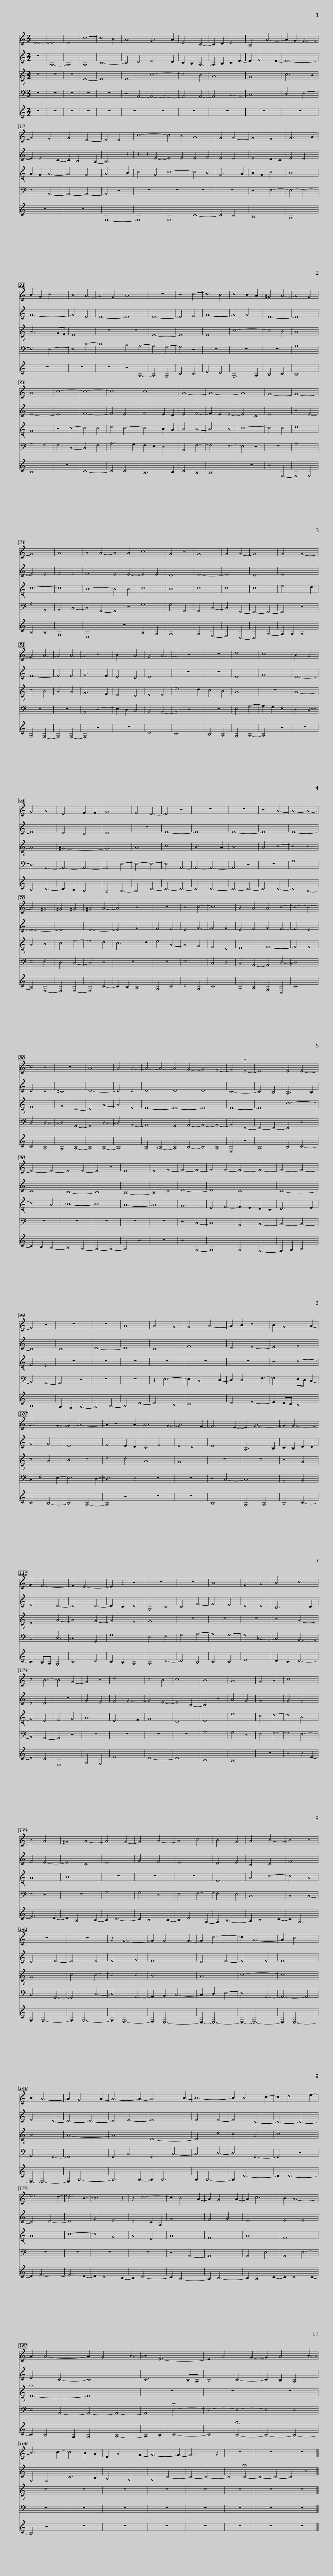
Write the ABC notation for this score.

X:1
%%score 1 2 3 4 5
L:1/8
M:2/2
I:linebreak $
K:C
V:1 treble
V:2 treble
V:3 treble-8
V:4 bass
V:5 treble
V:1
 E8- | E8 | E8 | c8- | c4 B4 | %5
 A8 | G6 A2 | E4 C4- | C2 D2 E4 | A,4 A4- | %10
 A2 G2 G4- |$ G4 F4 | G4 E4- | E4 E4 | c8- | %15
 c4 B4 | A8 | G4 G4- | G4 F4 | G6 A2 | %20
 B2 G2 c4 |$ B4 A4- | A4 G4 | A8 | z8 | %25
 z4 c4- | c4 B4 | c4 B2 A2 | ^G4 A4- | A4 G4 | %30
 A8 | c8- | c8- | c8 |$ c8 | %35
 A8- | A8- | A8 | G8- | G8- | %40
 G8 | A8 | A4 A4- | A4 A4 | c8 | %45
 G4 z4 | G8 |$ G4 G4- | G8 | G4 G4- | %50
 G4 A4- | A4 A4- | A4 c4 | B4 A4 | G4 A4- | %55
 A4 z4 | z8 | d8 | c8 |$ B4 A4 | %60
 G4 A4 | E4 F2 F2 | G8 | F4 E4- | E4 z4 | %65
 z8 | z8 | z4 A4- | A4- A4- | A4 ^G4 | %70
 ^G4 ^G4 |$ ^G4 A4- | A4 z4 | z8 | z4 c4- | %75
 c8 | B4 A4 | A4 c4- | c4- c4- | c4 z4 | %80
 z8 | A8 | A4 A4- |$ A4- A4- | A4 G4- | %85
 G4 F4- | F4 E4- | E8 | E4 E4- | E4- E4- | %90
 E4 E4- | E4 z4 | E8 | E4 F4- | F4- F4- |$ %95
 F4 F4- | F4- F4- | F4- F4- | F4 z4 | z8 | %100
 z8 | A8 | A4 G4 | G4 A4- | A2 B2 c4 |$ %105
 B2 G4 A2- | A6 G2- | G2 A6- | A2 z4 A2- | A6 G2- | %110
 G6 F2- | F6 E2- | E2 G6- | G2 G6- |$ G2 F6- | %115
 F2 E6- | E2 z2 z4 | z8 | z8 | B8 | %120
 G4 A4 | B4 c4 | c4 B4- | B4 G4- | G4 z4 |$ %125
 d8 | c4 B4 | c8 | B8 | A8 | %130
 G4 A4 | c8 | B4 A4 | ^G4 A4- | A4 G4- | %135
 G4 A4- |$ A4 c4 | B4 G4 | A4 B4- | B4 z4 | %140
 z8 | z8 | z2 G6- | G2 G4 G2- | G2 d6- | %145
 d2 A6- |$ A2 c6 | B2 A6- | A2 G4 A2- | A6- A2- | %150
 A6 B2- | B8- | B2 B4 c2- | c2 d4 e2- | e6 d2- | %155
 d6 B2- |$ B6 z2 | z2 c6- | c2 B4 A2- | A2 G4 A2- | %160
 A2 c6 | B2 A6- | A2 A6- | A2 G4 B2- |$ B2 E6- | %165
 E2 A4 G2- | G2 A4 B2- | B6 c2- | c4 B2 A2 | E2 A4 G2- | %170
 G6- G2- | G6 z2 | z8 | z8 |$ z8 |] %175
V:2
 z8 | A,8- | A,8 | A,8 | C8- | %5
 C4 D4 | E6 D2 | C2 B,2 A,4- | A,2 B,2 C2 E2- | E2 F4 E2- | %10
 E8- |$ E2 E4 C2- | C2 B,4 A,2- | A,6 z2 | z2 z2 E4- | %15
 E4 E4 | E4 F4 | E4 D4 | E4 D2 C2 | E4 D4 | %20
 G8- |$ G4 E4 | E8- | E8 | E8- | %25
 E4 F4 | G8- | G4 G4 | E8- | E8 | %30
 E8- | E8 | F8- | F4 E4 |$ F4 E2 D2 | %35
 E4 F4- | F2 E2 E4- | E4 C4 | E8 | z4 E4- | %40
 E4 E4 | F4 F4 | F8 | E4 E4- | E4 E4 | %45
 D8 | E8- |$ E8 | D8 | E8 | %50
 F8- | F4 F4 | G6 F2 | E4 D4 | E8 | %55
 z8 | z8 | E8 | G8 |$ E8- | %60
 E8 | D4 C4 | D8 | z8 | E8- | %65
 E8 | E8- | E8 | E8- | E8- | %70
 E8 |$ E8- | E4 G4 | F4 F4 | E4 G4- | %75
 G4 G4 | E4 F4 | G4 F4- | F4 E4 | D4 D4 | %80
 ^C8 | D8- | D4 D4 |$ D8 | D8 | %85
 D8 | C8- | C4 B,4 | A,6 B,2 | C8 | %90
 B,8- | B,8 | A,8- | A,4 C4 | D8- |$ %95
 D8 | C8 | C8- | C8 | C8 | %100
 D8- | D8 | C8 | F8 | D4 E4- |$ %105
 E4 F4 | G4 G4 | E8 | F4 E2 D2 | C4 F4 | %110
 E4 D4 | E8 | A,6 B,2 | C2 B,2 D2 D2 |$ E4 D4- | %115
 D4 D4- | D2 C2 D4 | G,4 C4 | C4 F4- | F4 E4 | %120
 D4 D4 | B,6 C2 | D4 D4 | z8 | G4 E4 |$ %125
 F4 G4- | G4 E4- | E4 B,4- | B,4 z4 | A4 G4 | %130
 G8 | G4 F4 | F4 E4- | E4 C4 | E8 | %135
 G4 F4 |$ E8 | D4 E4 | B,4 C4 | F8 | %140
 D4 E4- | E4 E4 | E4 F4 | E8 | D4 E4- | %145
 E4 E4 |$ E8 | E4 D4- | D4- D4- | D4 E4- | %150
 E8 | E4 E4- | E4 C4- | C4- C4- | C4 D4- | %155
 D8 |$ G4 E4 | D4 C2 G,2 | G8 | F4 G4 | %160
 E8 | E4 E4 | E4 C4- | C8 |$ C6 B,A, | %165
 B,4 C4- | C2 B,2 A,4 | F,4 F,4 | C6 B,2 | A,4 G,4 | %170
 G,4 C4- | C4- C4- | C4 !fermata!C4- | C4- C4- |$ C4 z4 |] %175
V:3
 z8 | z8 | z8 | E8- | E8 | %5
 E8 | c8- | c4 B4 | A8 | G8 | %10
 c6 B2 |$ A2 G2 A4- | A4 G4 | A6 B2 | c4 G4 | %15
 c8- | c4 B4 | G6 A2 | B2 G2 c4 | B8 | %20
 A6 GF |$ E8 | z8 | z8 | E8- | %25
 E8 | E8 | c8- | c4 B4 | A8 | %30
 G8 | z4 c4- | c4 c4 | d4 c4- |$ c4 B2 A2 | %35
 B4 B4- | B4 B4 | c8- | c4 c4 | d8 | %40
 c8- | c8 | B8- | B4 B4 | c8 | %45
 B8 | c8 |$ c8 | c8 | e6 d2 | %50
 c4 B4 | A4 A4 | G6 F2 | E4 D4 | E4 E4 | %55
 e6 d2 | c4 B4 | A8 | z8 |$ A8- | %60
 A8 | ^G8- | G8 | A8 | c8 | %65
 B6 A2 | B8 | A4 c4- | c4 c4 | A4 B4 | %70
 c4 e4- |$ e4 d4 | c6 d2 | e4 A4- | A4 G4 | %75
 F4 D4 | E8 | F8- | F4 F4 | F8 | %80
 G4 D4- | D4 A4- | A4 E4 |$ E8- | E8- | %85
 E8 | E8- | E8 | c8- | c4 A4 | %90
 _B8- | B8 | A8- | A8 | G8 |$ %95
 E4 F4- | F2 E2 D2 C2 | D6 E2 | F4 E4 | z8 | %100
 z8 | z8 | z8 | z8 | z8 |$ %105
 z4 c4- | c4 A4 | B4 c4 | d4 d4 | A8 | %110
 G8 | z8 | z8 | z4 G4 |$ E4 A4- | %115
 A4 G4- | G4 F4 | G8 | z8 | z8 | %120
 z8 | z4 G4- | G4 E4 | F4 G4 | A8 |$ %125
 E6 F2 | G8 | D8 | E8 | e8 | %130
 c4 d4- | d4 B4 | A8 | B8 | z8 | %135
 z8 |$ z8 | E8 | A4 c4- | c4 A4 | %140
 G8 | c4 c4- | c4 c4 | B8 | A8 | %145
 c8- |$ c8 | B8 | A8- | A8 | %150
 D8- | D4 d4 | c4 A4 | c8 | A8 | %155
 c8- |$ c4 G4 | A4 E4 | A8 | F8 | %160
 A8 | F8 | !fermata!E8- | E8 |$ z8 | %165
 z8 | z8 | z8 | z8 | z8 | %170
 z8 | z8 | z8 | z8 |$ z8 |] %175
V:4
 z8 | z8 | z8 | z8 | z8 | %5
 z4 A,,4- | A,,4- A,,4- | A,,4 A,,4- | A,,4 C,4- | C,8 | %10
 D,4 E,4- |$ E,4 A,,4- | A,,4- A,,4- | A,,4 z4 | z8 | %15
 z8 | z8 | z8 | z4 E,4- | E,4- E,4- | %20
 E,4 E,4- |$ E,4 C4- | C8 | B,4 A,4- | A,4 G,4- | %25
 G,4 z4 | z8 | z8 | z8 | A,8 | %30
 G,4 F,4 | F,4 C,4- | C,4 F,4 | A,6 G,2 |$ F,2 E,2 D,4 | %35
 A,,4 F,4- | F,4 E,4- | E,4 z4 | z8 | A,8 | %40
 A,4 A,,4 | A,,4 C,4- | C,4 G,,4- | G,,4 z4 | G,8 | %45
 G,4 G,,4 | G,,4 C,4- |$ C,4 F,,4- | F,,4- F,,4- | F,,4 z4 | %50
 z8 | z8 | A,,4 E,4- | E,2 D,2 C,4 | B,,4 A,,4- | %55
 A,,4 z4 | z8 | E,4 A,4- | A,2 G,2 F,4 |$ E,4 D,4- | %60
 D,4 A,,4- | A,,4- A,,4- | A,,4 E,4- | E,4- E,4- | E,4 A,,4- | %65
 A,,4- A,,4- | A,,4 z4 | z8 | A,8 | E,4 F,4 | %70
 D,4 C,4- |$ C,4 z4 | z8 | z8 | F,8 | %75
 C,4 D,4 | B,,4 A,,4- | A,,4 D,4- | D,8 | D,4 D,4- | %80
 D,4 G,,4- | G,,4 D,4- | D,4 A,,4- |$ A,,8 | G,,4 A,,4- | %85
 A,,4- A,,4- | A,,4 E,,4- | E,,4- E,,4- | E,,4 z4 | z8 | %90
 z8 | z8 | z8 | z8 | z4 C,4- |$ %95
 C,8 | A,,4 B,,4- | B,,4- B,,4- | B,,4 A,,4- | A,,4 z4 | %100
 z8 | z8 | z2 E,6- | E,2 C,4 D,2- | D,2 D,4 F,2- |$ %105
 F,4 E,D, C,2- | C,2 F,4 E,2- | E,6 D,2- | D,6 z2 | z8 | %110
 z8 | z4 C,4- | C,8 | A,,4 B,,4 |$ C,4 D,4- | %115
 D,4 G,,4 | G,8 | E,4 F,4 | G,4 A,4- | A,4 G,4- | %120
 G,4 _C,4- | C,4 B,,4- | B,,4 A,,4- | A,,4 z4 | z8 |$ %125
 z8 | z8 | z8 | A,8 | G,4 D,4 | %130
 E,4 F,4- | F,4 E,4- | E,4 z4 | z8 | A,8 | %135
 G,4 D,4 |$ E,4 F,4- | F,4 E,4 | C,8 | C,4 C,4- | %140
 C,4 G,,4- | G,,4 D,4- | D,4 A,,4- | A,,2 B,,2 C,4- | C,2 D,2 E,4- | %145
 E,4 A,,4- |$ A,,4- A,,4- | A,,4 G,,4- | G,,8 | G,,4 C,4 | %150
 G,,4 C,4- | C,4 D,4- | D,4 G,,4- | G,,4 z4 | z8 | %155
 z8 |$ z8 | z8 | z4 A,,4- | A,,8 | %160
 A,,4 E,4 | A,,4 E,4- | E,4 A,,4- | A,,4- A,,4- |$ A,,4 !fermata!E,4- | %165
 E,4- E,4- | E,4 z4 | z8 | z8 | z8 | %170
 z8 | z8 | z8 | z8 |$ z8 |] %175
V:5
 z8 | z8 | z8 | z8 | z8 | %5
 z8 | z8 | z8 | z8 | z8 | %10
 z8 |$ z8 | z8 | E,8- | E,8 | %15
 E,8 | C8- | C4 B,4 | A,8 | G,8 | %20
 z8 |$ z8 | z8 | z4 A,4- | A,4 G,4 | %25
 C4 C4 | E4 D4 | G,6 A,2 | B,4 C4 | B,8 | %30
 B,8 | z8 | C8- | C4 C4 |$ A,6 B,2 | %35
 C4 A,4 | A,8 | z8 | z4 E,4- | E,4 E,4 | %40
 A,4 A,4 | F,8 | D,8 | z8 | A,4 G,4 | %45
 G,8 | G,4 E,4- |$ E,4 C,4- | C,4 G,4- | G,2 G,2 G,4 | %50
 G,4 F,4- | F,4 F,4- | F,4 z4 | z8 | D8 | %55
 C8 | B,4 A,4 | G,4 A,4- | A,4 z4 |$ z8 | %60
 B,4 C4- | C2 B,2 A,4 | G,4 A,4- | A,4 C4- | C4- C4- | %65
 C4 C4- | C4- C4- | C4 C4- | C4 A,4- | A,4 E,4- | %70
 E,4 E,4- |$ E,4 C4- | C2 B,2 A,4 | G,4 C4 | D4 G,4 | %75
 C8 | G,4 A,4 | F,4 C,4 | C8 | C4 A,4 | %80
 G,4 A,4- | A,4 A,4- | A,8 |$ A,4 _A,4- | A,4 B,4- | %85
 B,4 A,4 | D,4 z4 | A,8 | B,4 C4- | C2 B,2 A,4- | %90
 A,4 G,4- | G,4- G,4- | G,4 z4 | z8 | z4 F,4- |$ %95
 F,8 | F,4 E,4- | E,2 F,2 G,4 | A,8 | G,2 F,2 G,4- | %100
 G,4 A,4- | A,4 D4- | D4 B,4 | C8 | D4 E4- |$ %105
 E2 DC B,4 | C4 B,4- | B,4 A,4- | A,4 z4 | z8 | %110
 z8 | B,8 | G,4 A,4 | B,4 C4- |$ C2 B,A, G,4 | %115
 C4 D4 | C2 B,2 A,4 | A,4 D4- | D4 B,4 | C4 C4 | %120
 E8 | D2 C2 D4- | D4 C4 | D,8 | F,4 E,4 |$ %125
 E8 | D8- | D8 | B,8 | A,8 | %130
 z8 | z4 z2 E2- | E6 D2- | D2 A,4 B,2- | B,2 C6- | %135
 C2 B,4 B,2- |$ B,2 D4 G,2- | G,2 A,6- | A,2 B,4 C2- | C2 G,6 | %140
 G,2 G,6- | G,2 G,6- | G,2 F,6- | F,2 E,6- | E,2- E,6- | %145
 E,2- E,6- |$ E,2 E,6- | E,2- E,6- | E,2 G,6- | G,6 G,2- | %150
 G,2 G,6 | G,2 G,6- | G,2 D6- | D2 D6- | D2 E6- | %155
 E6 D2- |$ D2 C4 B,2- | B,2 C6- | C2 A,6- | A,2 B,6- | %160
 B,2 A,4 C2- | C2 C4 C2- | C2 B,4 G,2 | G,4 A,4- |$ A,2 B,2 C4- | %165
 C4 !fermata!B,4- | B,4- B,4- | B,4 z4 | z8 | z8 | %170
 z8 | z8 | z8 | z8 |$ z8 |] %175
